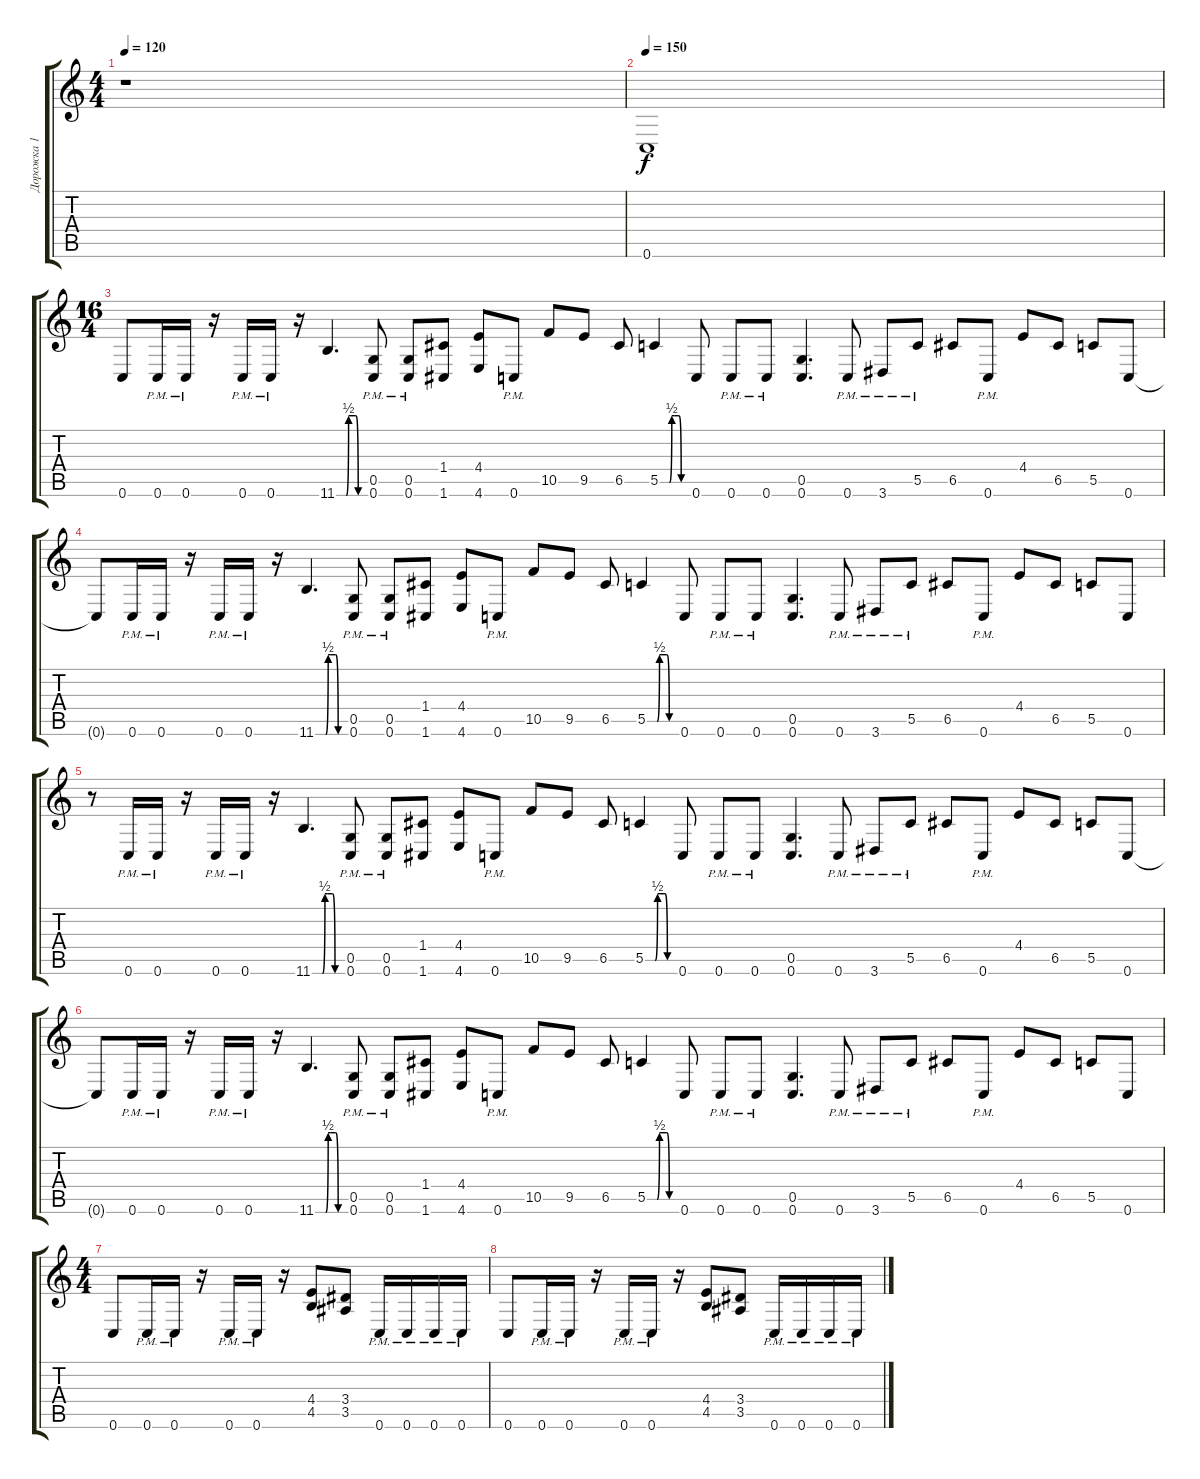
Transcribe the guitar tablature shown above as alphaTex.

\track ("Дорожка 1" "Дорожка 1") {instrument distortionguitar}
\staff {score tabs}
\tuning (D4 A3 F3 C3 G2 C2) {hide}
\ts (4 4)
\tempo 120
\clef g2
\ks c
r.1{dy f} |
\tempo 150
0.6{t}.1 |
\ts (16 4)
0.6.8 0.6{pm}.16 0.6{pm}.16 r.16 0.6{pm}.16 0.6{pm}.16 r.16 11.6{be (custom 0 0 10 0 20 0 25 2 30 2 40 2 45 0 60 0)}.4{d} (0.5 0.6{pm}).8 (0.5 0.6{pm}).8 (1.4 1.6).8 (4.4 4.6).8 0.6{pm}.8 10.5.8 9.5.8 6.5.8 5.5{be (custom 0 0 10 0 20 0 25 2 30 2 40 2 45 0 60 0)}.4 0.6.8 0.6{pm}.8 0.6{pm}.8 (0.5 0.6).4{d} 0.6{pm}.8 3.6{pm}.8 5.5{pm}.8 6.5.8 0.6{pm}.8 4.4.8 6.5.8 5.5.8 0.6.8 |
0.6{t}.8 0.6{pm}.16 0.6{pm}.16 r.16 0.6{pm}.16 0.6{pm}.16 r.16 11.6{be (custom 0 0 10 0 20 0 25 2 30 2 40 2 45 0 60 0)}.4{d} (0.5 0.6{pm}).8 (0.5 0.6{pm}).8 (1.4 1.6).8 (4.4 4.6).8 0.6{pm}.8 10.5.8 9.5.8 6.5.8 5.5{be (custom 0 0 10 0 20 0 25 2 30 2 40 2 45 0 60 0)}.4 0.6.8 0.6{pm}.8 0.6{pm}.8 (0.5 0.6).4{d} 0.6{pm}.8 3.6{pm}.8 5.5{pm}.8 6.5.8 0.6{pm}.8 4.4.8 6.5.8 5.5.8 0.6.8 |
r.8 0.6{pm}.16 0.6{pm}.16 r.16 0.6{pm}.16 0.6{pm}.16 r.16 11.6{be (custom 0 0 10 0 20 0 25 2 30 2 40 2 45 0 60 0)}.4{d} (0.5 0.6{pm}).8 (0.5 0.6{pm}).8 (1.4 1.6).8 (4.4 4.6).8 0.6{pm}.8 10.5.8 9.5.8 6.5.8 5.5{be (custom 0 0 10 0 20 0 25 2 30 2 40 2 45 0 60 0)}.4 0.6.8 0.6{pm}.8 0.6{pm}.8 (0.5 0.6).4{d} 0.6{pm}.8 3.6{pm}.8 5.5{pm}.8 6.5.8 0.6{pm}.8 4.4.8 6.5.8 5.5.8 0.6.8 |
0.6{t}.8 0.6{pm}.16 0.6{pm}.16 r.16 0.6{pm}.16 0.6{pm}.16 r.16 11.6{be (custom 0 0 10 0 20 0 25 2 30 2 40 2 45 0 60 0)}.4{d} (0.5 0.6{pm}).8 (0.5 0.6{pm}).8 (1.4 1.6).8 (4.4 4.6).8 0.6{pm}.8 10.5.8 9.5.8 6.5.8 5.5{be (custom 0 0 10 0 20 0 25 2 30 2 40 2 45 0 60 0)}.4 0.6.8 0.6{pm}.8 0.6{pm}.8 (0.5 0.6).4{d} 0.6{pm}.8 3.6{pm}.8 5.5{pm}.8 6.5.8 0.6{pm}.8 4.4.8 6.5.8 5.5.8 0.6.8 |
\ts (4 4)
0.6.8 0.6{pm}.16 0.6{pm}.16 r.16 0.6{pm}.16 0.6{pm}.16 r.16 (4.4 4.5).8 (3.4 3.5).8 0.6{pm}.16 0.6{pm}.16 0.6{pm}.16 0.6{pm}.16 |
0.6.8 0.6{pm}.16 0.6{pm}.16 r.16 0.6{pm}.16 0.6{pm}.16 r.16 (4.4 4.5).8 (3.4 3.5).8 0.6{pm}.16 0.6{pm}.16 0.6{pm}.16 0.6{pm}.16
